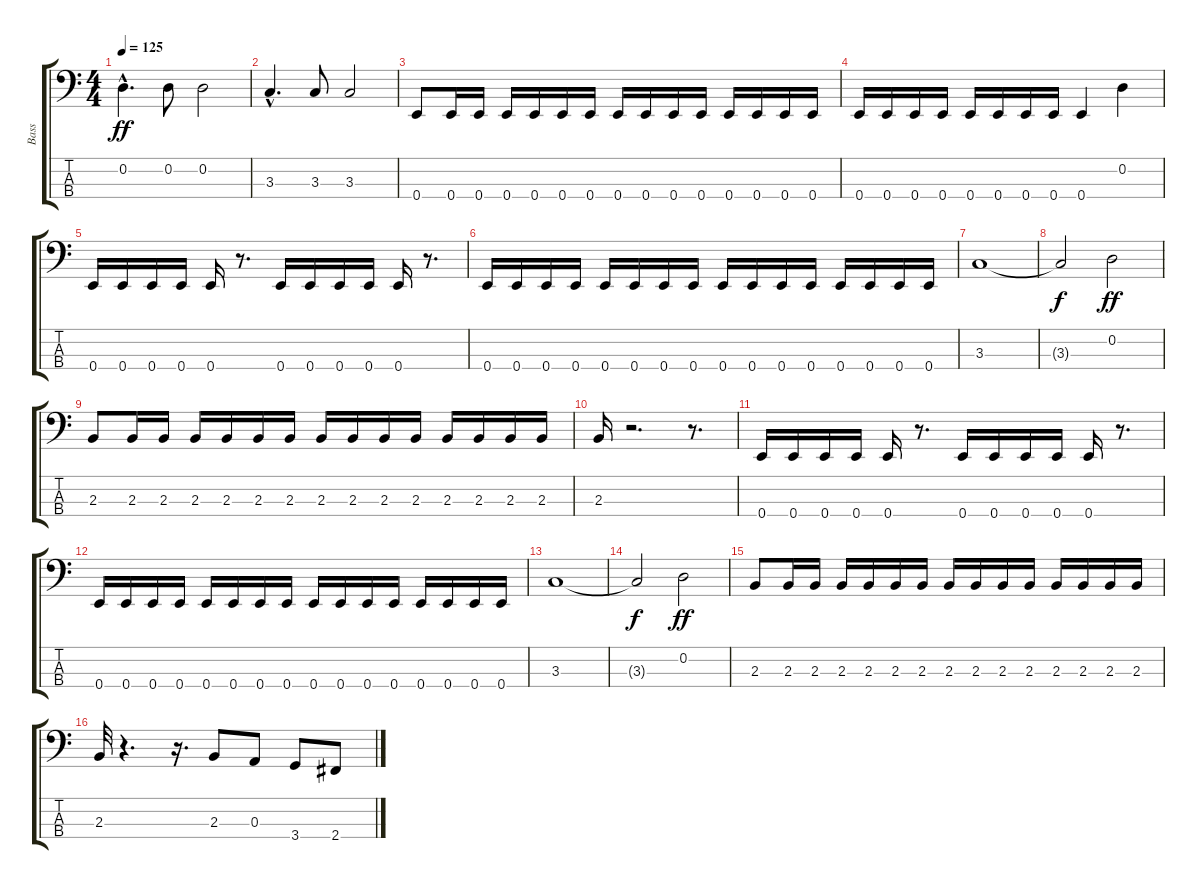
\track ("Bass" "Bass") {instrument electricbassfinger}
\staff {score tabs}
\tuning (G2 D2 A1 E1) {hide}
\ts (4 4)
\tempo 125
\clef f4
\ks c
0.2{hac}.4{d dy ff} 0.2.8 0.2.2 |
3.3{hac}.4{d} 3.3.8 3.3.2 |
0.4.8 0.4.16 0.4.16 0.4.16 0.4.16 0.4.16 0.4.16 0.4.16 0.4.16 0.4.16 0.4.16 0.4.16 0.4.16 0.4.16 0.4.16 |
0.4.16 0.4.16 0.4.16 0.4.16 0.4.16 0.4.16 0.4.16 0.4.16 0.4.4 0.2.4 |
0.4.16 0.4.16 0.4.16 0.4.16 0.4.16 r.8{d} 0.4.16 0.4.16 0.4.16 0.4.16 0.4.16 r.8{d} |
0.4.16 0.4.16 0.4.16 0.4.16 0.4.16 0.4.16 0.4.16 0.4.16 0.4.16 0.4.16 0.4.16 0.4.16 0.4.16 0.4.16 0.4.16 0.4.16 |
3.3.1 |
3.3{t}.2{dy f} 0.2.2{dy ff} |
2.3.8 2.3.16 2.3.16 2.3.16 2.3.16 2.3.16 2.3.16 2.3.16 2.3.16 2.3.16 2.3.16 2.3.16 2.3.16 2.3.16 2.3.16 |
2.3.16 r.2{d} r.8{d} |
0.4.16 0.4.16 0.4.16 0.4.16 0.4.16 r.8{d} 0.4.16 0.4.16 0.4.16 0.4.16 0.4.16 r.8{d} |
0.4.16 0.4.16 0.4.16 0.4.16 0.4.16 0.4.16 0.4.16 0.4.16 0.4.16 0.4.16 0.4.16 0.4.16 0.4.16 0.4.16 0.4.16 0.4.16 |
3.3.1 |
3.3{t}.2{dy f} 0.2.2{dy ff} |
2.3.8 2.3.16 2.3.16 2.3.16 2.3.16 2.3.16 2.3.16 2.3.16 2.3.16 2.3.16 2.3.16 2.3.16 2.3.16 2.3.16 2.3.16 |
2.3.32 r.4{d} r.16{d} 2.3.8 0.3.8 3.4.8 2.4.8
